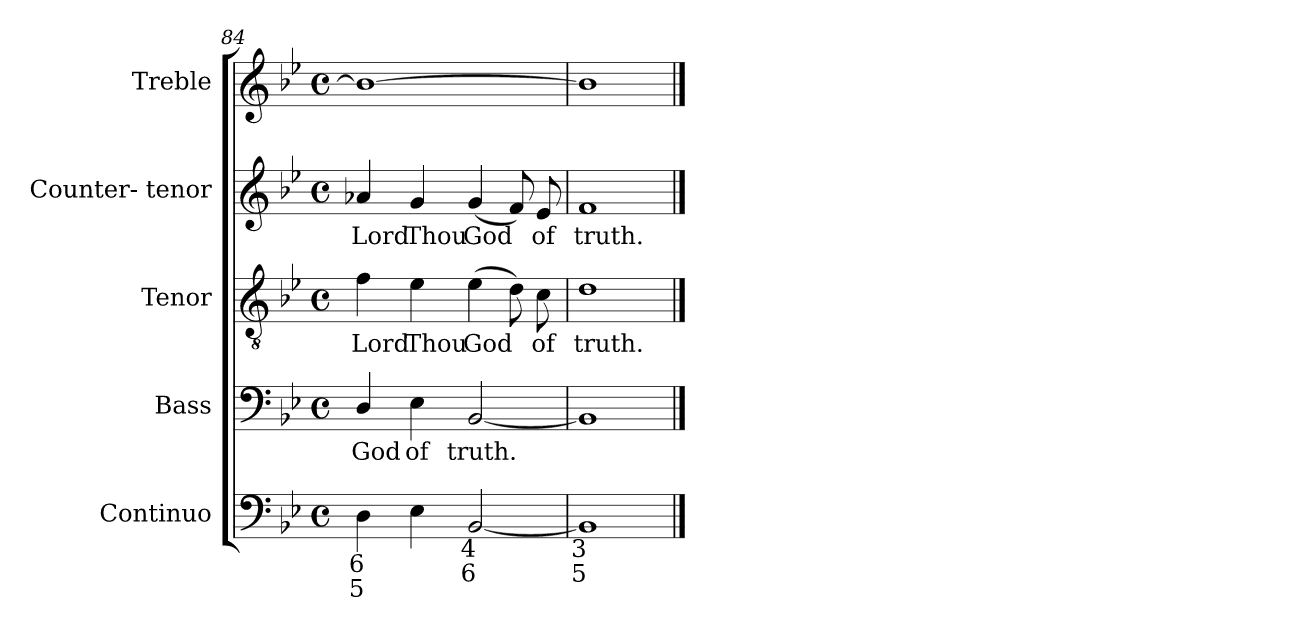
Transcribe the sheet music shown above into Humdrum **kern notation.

**kern	**kern	**text	**kern	**text	**kern	**text	**kern
*part5	*part4	*part4	*part3	*part3	*part2	*part2	*part1
*staff5	*staff4	*staff4	*staff3	*staff3	*staff2	*staff2	*staff1
*I"Continuo	*I"Bass	*	*I"Tenor	*	*I"Counter- tenor	*	*I"Treble
*I'C.	*I'B.	*	*I'T.	*	*I'Ct.	*	*I'Tr.
*clefF4	*clefF4	*	*clefGv2	*	*clefG2	*	*clefG2
*	*	*	*ITrd7c12	*	*	*	*
*k[b-e-]	*k[b-e-]	*	*k[b-e-]	*	*k[b-e-]	*	*k[b-e-]
*B-:	*B-:	*	*B-:	*	*B-:	*	*B-:
*M4/4	*M4/4	*	*M4/4	*	*M4/4	*	*M4/4
*met(c)	*met(c)	*	*met(c)	*	*met(c)	*	*met(c)
=84	=84	=84	=84	=84	=84	=84	=84
!	!	!LO:LY:b:color=#000000	!	!	!	!	!
!	!	!	!	!LO:LY:b:color=#000000	!	!	!
!LO:TX:b:cj:t=6	!	!	!	!	!	!	!
!LO:TX:b:cj:t=5	!	!	!	!	!	!	!
!	!	!	!	!	!	!LO:LY:b:color=#000000	!
4Di\	4Di/	God	4Fi\	Lord	4a-Xi/	Lord	1b-i_
!	!	!LO:LY:b:color=#000000	!	!	!	!	!
!	!	!	!	!LO:LY:b:color=#000000	!	!	!
!	!	!	!	!	!	!LO:LY:b:color=#000000	!
4E-i\	4E-i\	of	4E-i\	Thou	4gi/	Thou	.
!	!	!LO:LY:b:color=#000000	!	!	!	!	!
!	!	!	!	!LO:LY:b:color=#000000	!	!	!
!LO:TX:b:cj:t=4	!	!	!	!	!	!	!
!LO:TX:b:cj:t=6	!	!	!	!	!	!	!
!	!	!	!	!	!	!LO:LY:b:color=#000000	!
[2BB-i/	[2BB-i/	truth.	(4E-i\	God	(4gi/	God	.
.	.	.	8Di\)	.	8fi/)	.	.
!	!	!	!	!LO:LY:b:color=#000000	!	!	!
!	!	!	!	!	!	!LO:LY:b:color=#000000	!
.	.	.	8Ci\	of	8e-i/	of	.
=85	=85	=85	=85	=85	=85	=85	=85
!	!	!	!	!LO:LY:b:color=#000000	!	!	!
!LO:TX:b:cj:t=3	!	!	!	!	!	!	!
!LO:TX:b:cj:t=5	!	!	!	!	!	!	!
!	!	!	!	!	!	!LO:LY:b:color=#000000	!
1BB-i]	1BB-i]	.	1Di	truth.	1fi	truth.	1b-i]
==	==	==	==	==	==	==	==
*-	*-	*-	*-	*-	*-	*-	*-
